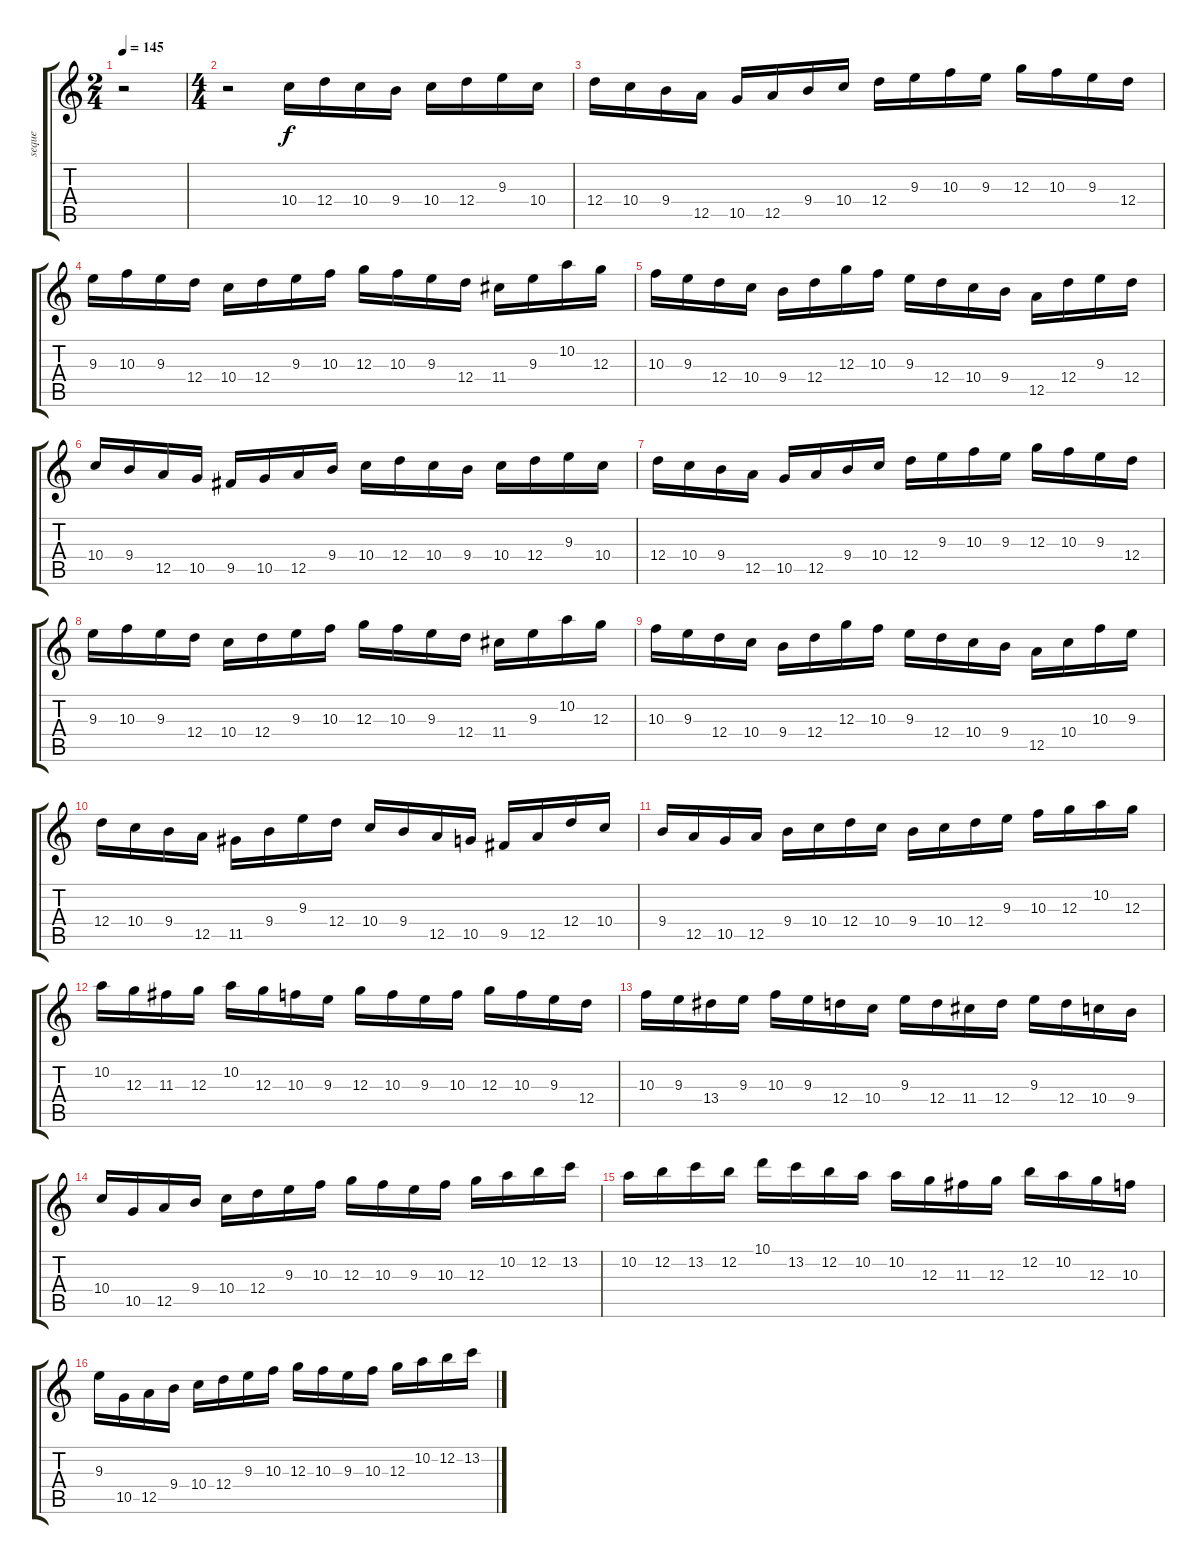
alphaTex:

\track ("     sequenced by" "     seque") {instrument overdrivenguitar}
\staff {score tabs}
\tuning (E4 B3 G3 D3 A2 E2) {hide}
\ts (2 4)
\tempo 145
\clef g2
\ks c
r.2{dy f instrument overdrivenguitar} |
\ts (4 4)
r.2 10.4.16 12.4.16 10.4.16 9.4.16 10.4.16 12.4.16 9.3.16 10.4.16 |
12.4.16 10.4.16 9.4.16 12.5.16 10.5.16 12.5.16 9.4.16 10.4.16 12.4.16 9.3.16 10.3.16 9.3.16 12.3.16 10.3.16 9.3.16 12.4.16 |
9.3.16 10.3.16 9.3.16 12.4.16 10.4.16 12.4.16 9.3.16 10.3.16 12.3.16 10.3.16 9.3.16 12.4.16 11.4.16 9.3.16 10.2.16 12.3.16 |
10.3.16 9.3.16 12.4.16 10.4.16 9.4.16 12.4.16 12.3.16 10.3.16 9.3.16 12.4.16 10.4.16 9.4.16 12.5.16 12.4.16 9.3.16 12.4.16 |
10.4.16 9.4.16 12.5.16 10.5.16 9.5.16 10.5.16 12.5.16 9.4.16 10.4.16 12.4.16 10.4.16 9.4.16 10.4.16 12.4.16 9.3.16 10.4.16 |
12.4.16 10.4.16 9.4.16 12.5.16 10.5.16 12.5.16 9.4.16 10.4.16 12.4.16 9.3.16 10.3.16 9.3.16 12.3.16 10.3.16 9.3.16 12.4.16 |
9.3.16 10.3.16 9.3.16 12.4.16 10.4.16 12.4.16 9.3.16 10.3.16 12.3.16 10.3.16 9.3.16 12.4.16 11.4.16 9.3.16 10.2.16 12.3.16 |
10.3.16 9.3.16 12.4.16 10.4.16 9.4.16 12.4.16 12.3.16 10.3.16 9.3.16 12.4.16 10.4.16 9.4.16 12.5.16 10.4.16 10.3.16 9.3.16 |
12.4.16 10.4.16 9.4.16 12.5.16 11.5.16 9.4.16 9.3.16 12.4.16 10.4.16 9.4.16 12.5.16 10.5.16 9.5.16 12.5.16 12.4.16 10.4.16 |
9.4.16 12.5.16 10.5.16 12.5.16 9.4.16 10.4.16 12.4.16 10.4.16 9.4.16 10.4.16 12.4.16 9.3.16 10.3.16 12.3.16 10.2.16 12.3.16 |
10.2.16 12.3.16 11.3.16 12.3.16 10.2.16 12.3.16 10.3.16 9.3.16 12.3.16 10.3.16 9.3.16 10.3.16 12.3.16 10.3.16 9.3.16 12.4.16 |
10.3.16 9.3.16 13.4.16 9.3.16 10.3.16 9.3.16 12.4.16 10.4.16 9.3.16 12.4.16 11.4.16 12.4.16 9.3.16 12.4.16 10.4.16 9.4.16 |
10.4.16 10.5.16 12.5.16 9.4.16 10.4.16 12.4.16 9.3.16 10.3.16 12.3.16 10.3.16 9.3.16 10.3.16 12.3.16 10.2.16 12.2.16 13.2.16 |
10.2.16 12.2.16 13.2.16 12.2.16 10.1.16 13.2.16 12.2.16 10.2.16 10.2.16 12.3.16 11.3.16 12.3.16 12.2.16 10.2.16 12.3.16 10.3.16 |
9.3.16 10.5.16 12.5.16 9.4.16 10.4.16 12.4.16 9.3.16 10.3.16 12.3.16 10.3.16 9.3.16 10.3.16 12.3.16 10.2.16 12.2.16 13.2.16
